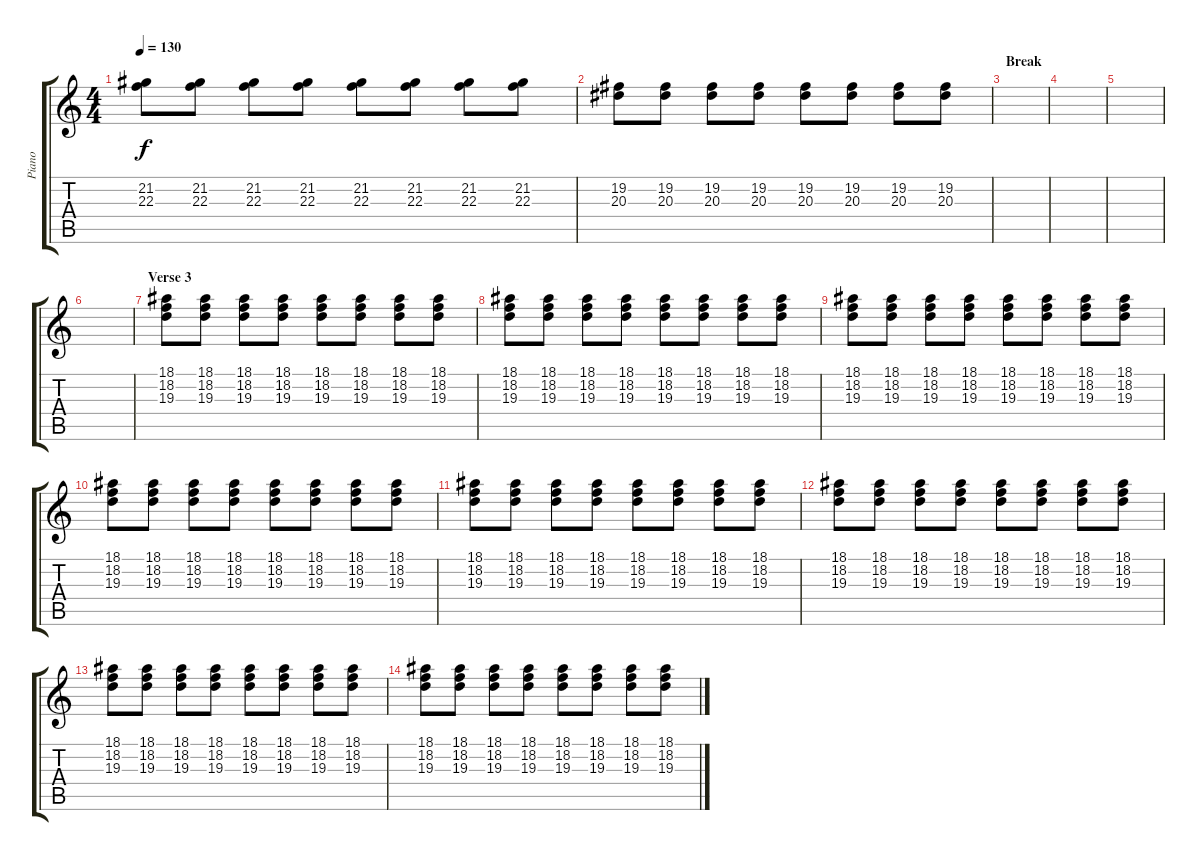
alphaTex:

\track ("Piano" "Piano") {instrument acousticgrandpiano}
\staff {score tabs}
\tuning (E4 B3 G3 D3 A2 E2) {hide}
\ts (4 4)
\tempo 130
\clef g2
\ks c
(21.2 22.3).8{dy f} (21.2 22.3).8 (21.2 22.3).8 (21.2 22.3).8 (21.2 22.3).8 (21.2 22.3).8 (21.2 22.3).8 (21.2 22.3).8 |
(19.2 20.3).8 (19.2 20.3).8 (19.2 20.3).8 (19.2 20.3).8 (19.2 20.3).8 (19.2 20.3).8 (19.2 20.3).8 (19.2 20.3).8 |
\section ("" "Break")
|
|
|
|
\section ("" "Verse 3")
(18.1 18.2 19.3).8 (18.1 18.2 19.3).8 (18.1 18.2 19.3).8 (18.1 18.2 19.3).8 (18.1 18.2 19.3).8 (18.1 18.2 19.3).8 (18.1 18.2 19.3).8 (18.1 18.2 19.3).8 |
(18.1 18.2 19.3).8 (18.1 18.2 19.3).8 (18.1 18.2 19.3).8 (18.1 18.2 19.3).8 (18.1 18.2 19.3).8 (18.1 18.2 19.3).8 (18.1 18.2 19.3).8 (18.1 18.2 19.3).8 |
(18.1 18.2 19.3).8 (18.1 18.2 19.3).8 (18.1 18.2 19.3).8 (18.1 18.2 19.3).8 (18.1 18.2 19.3).8 (18.1 18.2 19.3).8 (18.1 18.2 19.3).8 (18.1 18.2 19.3).8 |
(18.1 18.2 19.3).8 (18.1 18.2 19.3).8 (18.1 18.2 19.3).8 (18.1 18.2 19.3).8 (18.1 18.2 19.3).8 (18.1 18.2 19.3).8 (18.1 18.2 19.3).8 (18.1 18.2 19.3).8 |
(18.1 18.2 19.3).8 (18.1 18.2 19.3).8 (18.1 18.2 19.3).8 (18.1 18.2 19.3).8 (18.1 18.2 19.3).8 (18.1 18.2 19.3).8 (18.1 18.2 19.3).8 (18.1 18.2 19.3).8 |
(18.1 18.2 19.3).8 (18.1 18.2 19.3).8 (18.1 18.2 19.3).8 (18.1 18.2 19.3).8 (18.1 18.2 19.3).8 (18.1 18.2 19.3).8 (18.1 18.2 19.3).8 (18.1 18.2 19.3).8 |
(18.1 18.2 19.3).8 (18.1 18.2 19.3).8 (18.1 18.2 19.3).8 (18.1 18.2 19.3).8 (18.1 18.2 19.3).8 (18.1 18.2 19.3).8 (18.1 18.2 19.3).8 (18.1 18.2 19.3).8 |
(18.1 18.2 19.3).8 (18.1 18.2 19.3).8 (18.1 18.2 19.3).8 (18.1 18.2 19.3).8 (18.1 18.2 19.3).8 (18.1 18.2 19.3).8 (18.1 18.2 19.3).8 (18.1 18.2 19.3).8
